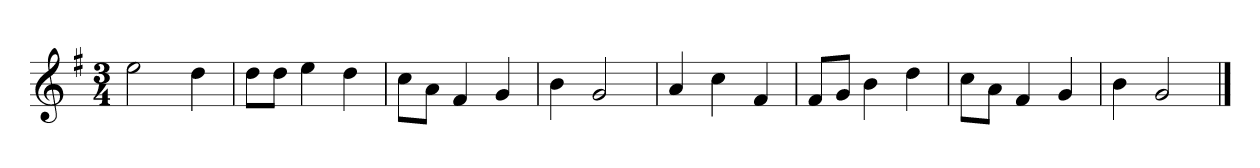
**kern
*part1
*staff1
*clefG2
*k[f#]
*G:
*M3/4
=
2ee
4dd
=2
8dd\L
8dd\J
4ee
4dd
=3
8cc\L
8a\J
4f#
4g
=4
4b
2g
=5y
4a
4cc
4f#
=6
8f#/L
8g/J
4b
4dd
=7
8cc\L
8a\J
4f#
4g
=8
4b
2g
==
*-
